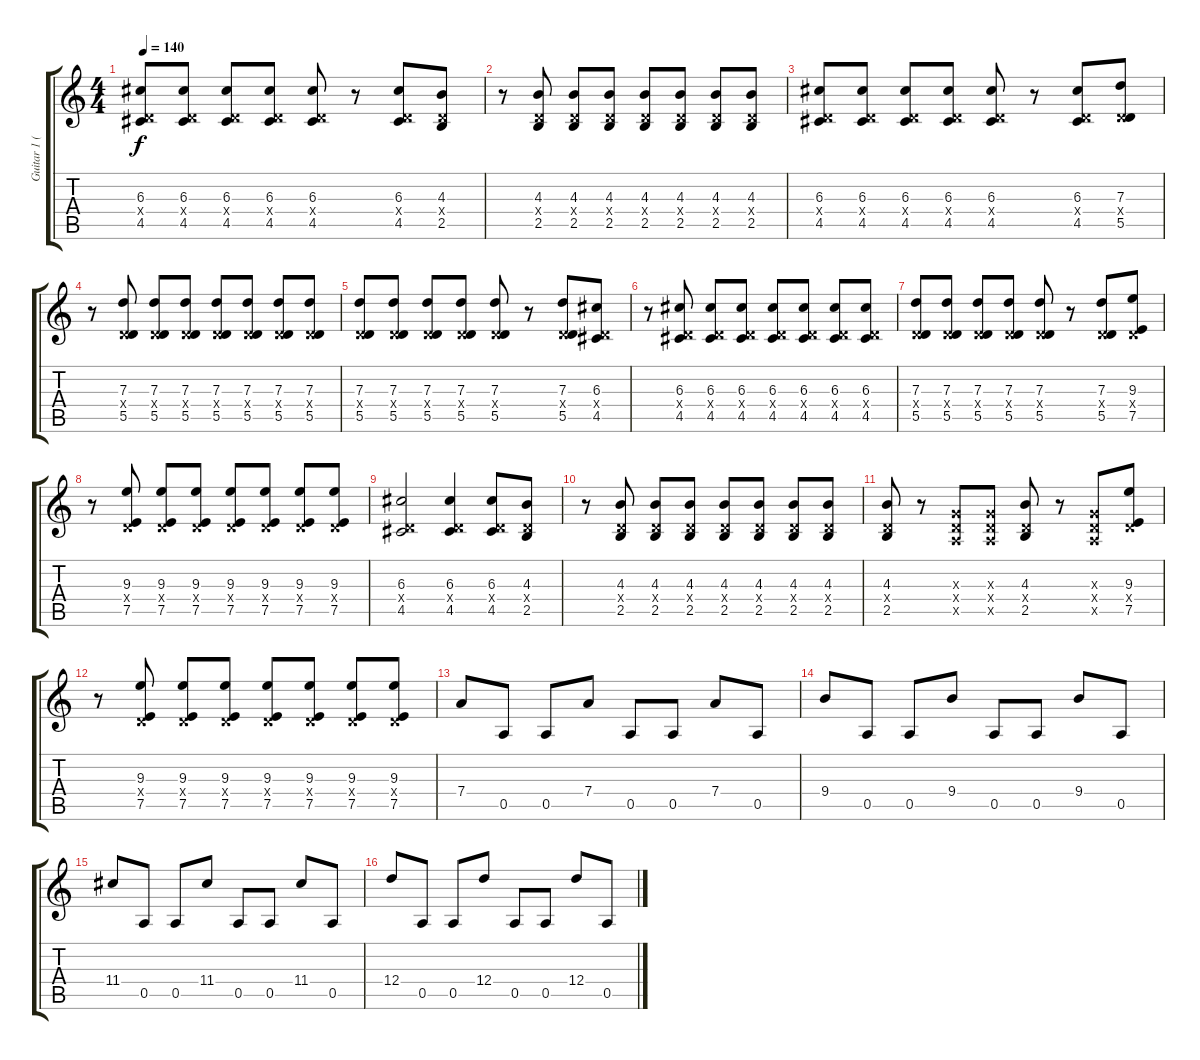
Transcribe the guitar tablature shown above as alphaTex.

\track ("Guitar 1 (Overdrived)" "Guitar 1 (") {instrument distortionguitar}
\staff {score tabs}
\tuning (E4 B3 G3 D3 A2 E2) {hide}
\ts (4 4)
\tempo 140
\clef g2
\ks c
(6.3 0.4{x} 4.5).8{dy f} (6.3 0.4{x} 4.5).8 (6.3 0.4{x} 4.5).8 (6.3 0.4{x} 4.5).8 (6.3 0.4{x} 4.5).8 r.8 (6.3 0.4{x} 4.5).8 (4.3 0.4{x} 2.5).8 |
r.8 (4.3 0.4{x} 2.5).8 (4.3 0.4{x} 2.5).8 (4.3 0.4{x} 2.5).8 (4.3 0.4{x} 2.5).8 (4.3 0.4{x} 2.5).8 (4.3 0.4{x} 2.5).8 (4.3 0.4{x} 2.5).8 |
(6.3 0.4{x} 4.5).8 (6.3 0.4{x} 4.5).8 (6.3 0.4{x} 4.5).8 (6.3 0.4{x} 4.5).8 (6.3 0.4{x} 4.5).8 r.8 (6.3 0.4{x} 4.5).8 (7.3 0.4{x} 5.5).8 |
r.8 (7.3 0.4{x} 5.5).8 (7.3 0.4{x} 5.5).8 (7.3 0.4{x} 5.5).8 (7.3 0.4{x} 5.5).8 (7.3 0.4{x} 5.5).8 (7.3 0.4{x} 5.5).8 (7.3 0.4{x} 5.5).8 |
(7.3 0.4{x} 5.5).8 (7.3 0.4{x} 5.5).8 (7.3 0.4{x} 5.5).8 (7.3 0.4{x} 5.5).8 (7.3 0.4{x} 5.5).8 r.8 (7.3 0.4{x} 5.5).8 (6.3 0.4{x} 4.5).8 |
r.8 (6.3 0.4{x} 4.5).8 (6.3 0.4{x} 4.5).8 (6.3 0.4{x} 4.5).8 (6.3 0.4{x} 4.5).8 (6.3 0.4{x} 4.5).8 (6.3 0.4{x} 4.5).8 (6.3 0.4{x} 4.5).8 |
(7.3 0.4{x} 5.5).8 (7.3 0.4{x} 5.5).8 (7.3 0.4{x} 5.5).8 (7.3 0.4{x} 5.5).8 (7.3 0.4{x} 5.5).8 r.8 (7.3 0.4{x} 5.5).8 (9.3 0.4{x} 7.5).8 |
r.8 (9.3 0.4{x} 7.5).8 (9.3 0.4{x} 7.5).8 (9.3 0.4{x} 7.5).8 (9.3 0.4{x} 7.5).8 (9.3 0.4{x} 7.5).8 (9.3 0.4{x} 7.5).8 (9.3 0.4{x} 7.5).8 |
(6.3 0.4{x} 4.5).2 (6.3 0.4{x} 4.5).4 (6.3 0.4{x} 4.5).8 (4.3 0.4{x} 2.5).8 |
r.8 (4.3 0.4{x} 2.5).8 (4.3 0.4{x} 2.5).8 (4.3 0.4{x} 2.5).8 (4.3 0.4{x} 2.5).8 (4.3 0.4{x} 2.5).8 (4.3 0.4{x} 2.5).8 (4.3 0.4{x} 2.5).8 |
(4.3 0.4{x} 2.5).8 r.8 (0.3{x} 0.4{x} 0.5{x}).8 (0.3{x} 0.4{x} 0.5{x}).8 (4.3 0.4{x} 2.5).8 r.8 (0.3{x} 0.4{x} 0.5{x}).8 (9.3 0.4{x} 7.5).8 |
r.8 (9.3 0.4{x} 7.5).8 (9.3 0.4{x} 7.5).8 (9.3 0.4{x} 7.5).8 (9.3 0.4{x} 7.5).8 (9.3 0.4{x} 7.5).8 (9.3 0.4{x} 7.5).8 (9.3 0.4{x} 7.5).8 |
7.4.8 0.5.8 0.5.8 7.4.8 0.5.8 0.5.8 7.4.8 0.5.8 |
9.4.8 0.5.8 0.5.8 9.4.8 0.5.8 0.5.8 9.4.8 0.5.8 |
11.4.8 0.5.8 0.5.8 11.4.8 0.5.8 0.5.8 11.4.8 0.5.8 |
12.4.8 0.5.8 0.5.8 12.4.8 0.5.8 0.5.8 12.4.8 0.5.8
